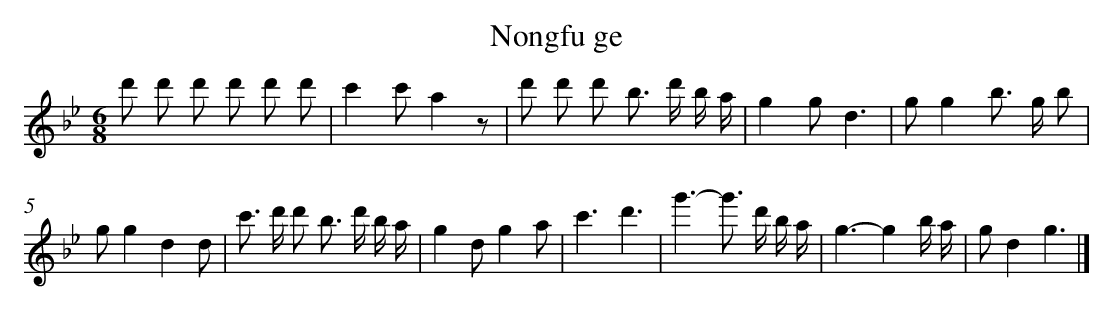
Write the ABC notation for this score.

X:1
T: Nongfu ge
L: 1/8
M: 6/8
K: Bb
d' d' d' d' d' d' [I:setbarnb 1]|
c'2c'a2z |
d' d' d' b> d' b/ a/ |
g2gd3 |
gg2b> g b |
gg2d2d |
c'> d' d' b> d' b/ a/ |
g2dg2a |
c'3d'3 |
g'3-g'> d' b/ a/ |
g3-g2b/ a/ |
gd2g3 |]
